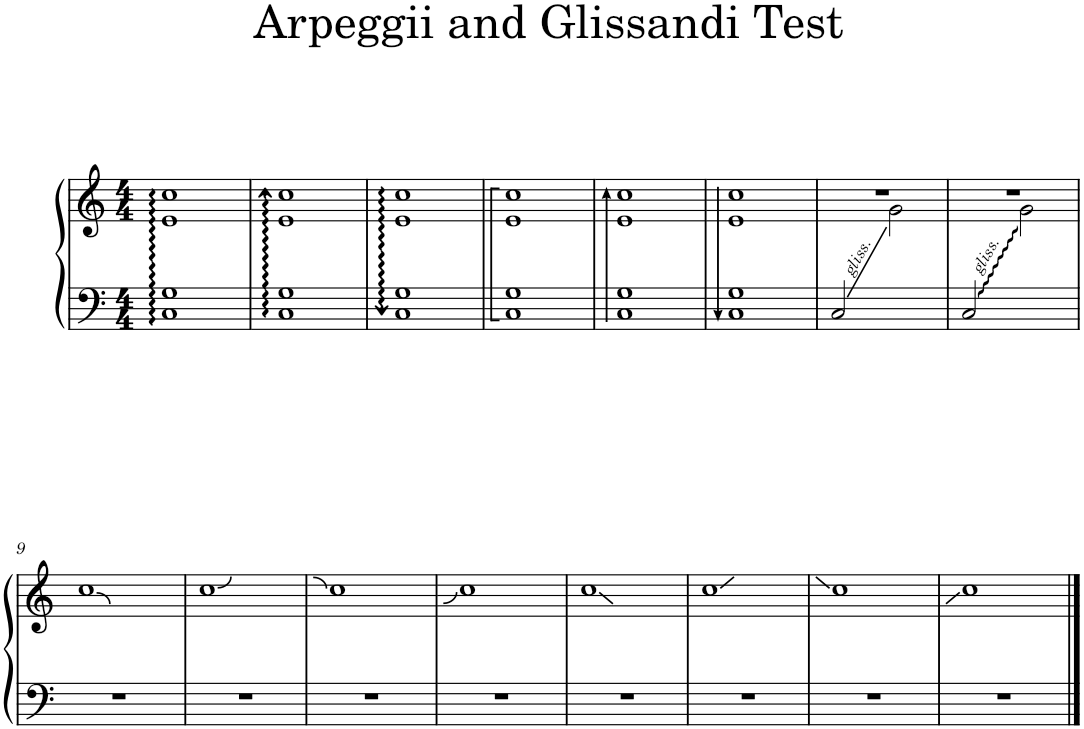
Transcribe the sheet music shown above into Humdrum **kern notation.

**kern	**kern
*part1	*part1
*staff2	*staff1
*I"Piano	*
*I'Pno.	*
*clefF4	*clefG2
*k[]	*k[]
*M4/4	*M4/4
=1	=1
1C:: 1G::	1e:: 1cc::
=2	=2
1C:: 1G::	1e:: 1cc::
=3	=3
1C:: 1G::	1e:: 1cc::
=4	=4
1C:: 1G::	1e:: 1cc::
=5	=5
1C:: 1G::	1e:: 1cc::
=6	=6
1C:: 1G::	1e:: 1cc::
=7	=7
*	*^
2C/	1r	2ryy
2ryy	.	2g\
=8	=8	=8
2C/	1r	2ryy
2ryy	.	2g\
*	*v	*v
!!LO:LB:g=z
=9	=9
1r	1cc
=10	=10
1r	1cc
=11	=11
1r	1cc
=12	=12
1r	1cc
=13	=13
1r	1cc
=14	=14
1r	1cc
=15	=15
1r	1cc
=16	=16
1r	1cc
==	==
*-	*-
